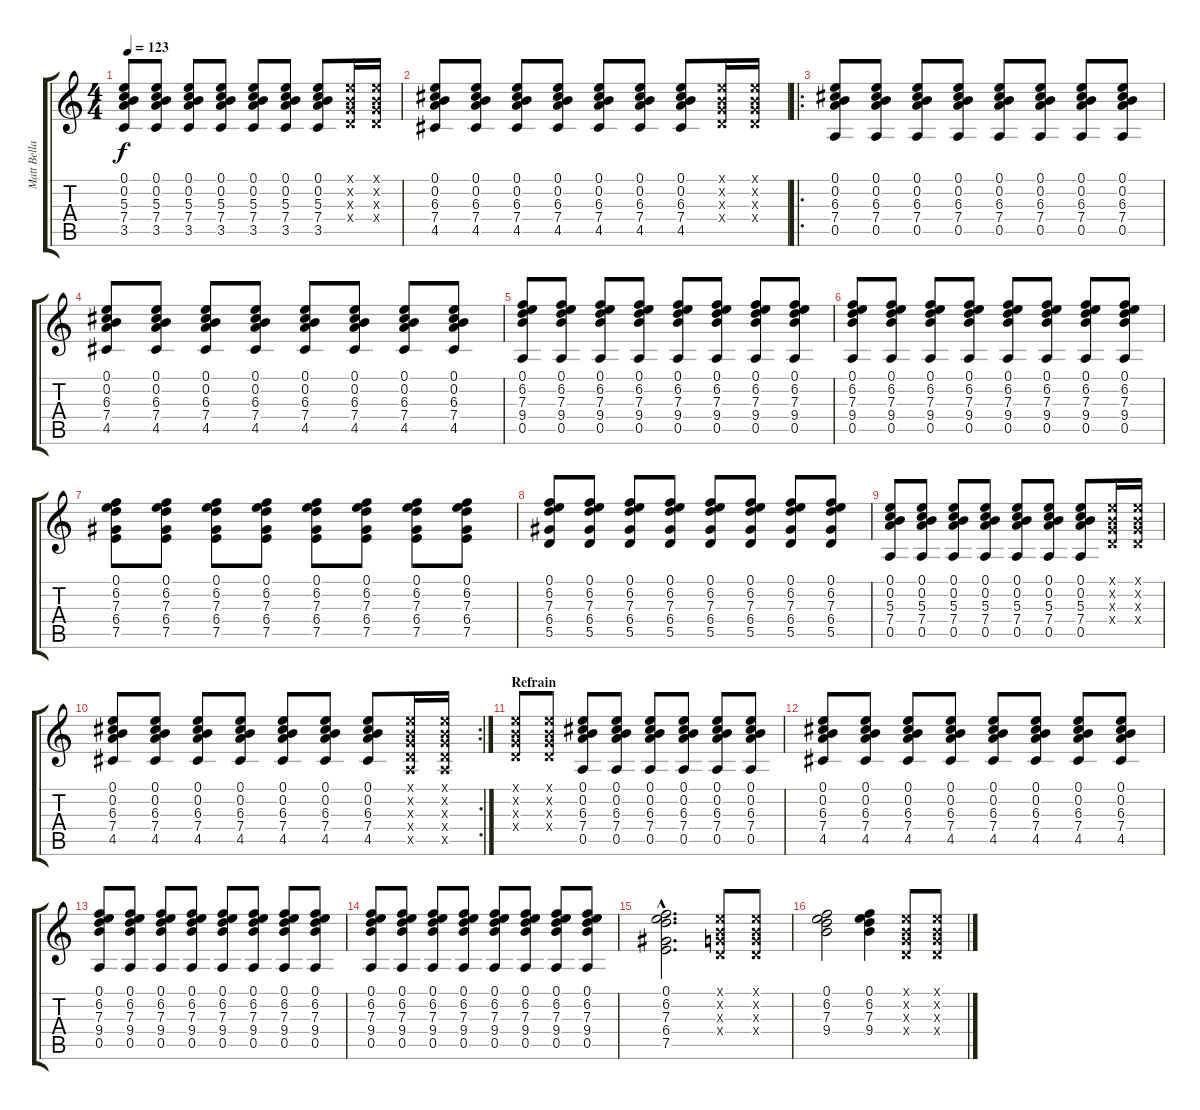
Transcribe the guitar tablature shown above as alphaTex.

\track ("Matt Bellamy" "Matt Bella") {instrument distortionguitar}
\staff {score tabs}
\tuning (E4 B3 G3 D3 A2 E2) {hide}
\ts (4 4)
\tempo 123
\clef g2
\ks c
(0.1 0.2 5.3 7.4 3.5).8{dy f volume 11} (0.1 0.2 5.3 7.4 3.5).8{volume 11} (0.1 0.2 5.3 7.4 3.5).8{volume 11} (0.1 0.2 5.3 7.4 3.5).8{volume 12} (0.1 0.2 5.3 7.4 3.5).8{volume 12} (0.1 0.2 5.3 7.4 3.5).8{volume 12} (0.1 0.2 5.3 7.4 3.5).8{volume 13} (0.1{x} 0.2{x} 0.3{x} 0.4{x}).16{volume 13} (0.1{x} 0.2{x} 0.3{x} 0.4{x}).16{volume 13} |
(0.1 0.2 6.3 7.4 4.5).8{volume 14} (0.1 0.2 6.3 7.4 4.5).8{volume 14} (0.1 0.2 6.3 7.4 4.5).8{volume 14} (0.1 0.2 6.3 7.4 4.5).8{volume 15} (0.1 0.2 6.3 7.4 4.5).8{volume 15} (0.1 0.2 6.3 7.4 4.5).8{volume 15} (0.1 0.2 6.3 7.4 4.5).8{volume 15} (0.1{x} 0.2{x} 0.3{x} 0.4{x}).16{volume 16} (0.1{x} 0.2{x} 0.3{x} 0.4{x}).16{volume 16} |
\ro
(0.1 0.2 6.3 7.4 0.5).8 (0.1 0.2 6.3 7.4 0.5).8 (0.1 0.2 6.3 7.4 0.5).8 (0.1 0.2 6.3 7.4 0.5).8 (0.1 0.2 6.3 7.4 0.5).8 (0.1 0.2 6.3 7.4 0.5).8 (0.1 0.2 6.3 7.4 0.5).8 (0.1 0.2 6.3 7.4 0.5).8 |
(0.1 0.2 6.3 7.4 4.5).8 (0.1 0.2 6.3 7.4 4.5).8 (0.1 0.2 6.3 7.4 4.5).8 (0.1 0.2 6.3 7.4 4.5).8 (0.1 0.2 6.3 7.4 4.5).8 (0.1 0.2 6.3 7.4 4.5).8 (0.1 0.2 6.3 7.4 4.5).8 (0.1 0.2 6.3 7.4 4.5).8 |
(0.1 6.2 7.3 9.4 0.5).8 (0.1 6.2 7.3 9.4 0.5).8 (0.1 6.2 7.3 9.4 0.5).8 (0.1 6.2 7.3 9.4 0.5).8 (0.1 6.2 7.3 9.4 0.5).8 (0.1 6.2 7.3 9.4 0.5).8 (0.1 6.2 7.3 9.4 0.5).8 (0.1 6.2 7.3 9.4 0.5).8 |
(0.1 6.2 7.3 9.4 0.5).8 (0.1 6.2 7.3 9.4 0.5).8 (0.1 6.2 7.3 9.4 0.5).8 (0.1 6.2 7.3 9.4 0.5).8 (0.1 6.2 7.3 9.4 0.5).8 (0.1 6.2 7.3 9.4 0.5).8 (0.1 6.2 7.3 9.4 0.5).8 (0.1 6.2 7.3 9.4 0.5).8 |
(0.1 6.2 7.3 6.4 7.5).8 (0.1 6.2 7.3 6.4 7.5).8 (0.1 6.2 7.3 6.4 7.5).8 (0.1 6.2 7.3 6.4 7.5).8 (0.1 6.2 7.3 6.4 7.5).8 (0.1 6.2 7.3 6.4 7.5).8 (0.1 6.2 7.3 6.4 7.5).8 (0.1 6.2 7.3 6.4 7.5).8 |
(0.1 6.2 7.3 6.4 5.5).8 (0.1 6.2 7.3 6.4 5.5).8 (0.1 6.2 7.3 6.4 5.5).8 (0.1 6.2 7.3 6.4 5.5).8 (0.1 6.2 7.3 6.4 5.5).8 (0.1 6.2 7.3 6.4 5.5).8 (0.1 6.2 7.3 6.4 5.5).8 (0.1 6.2 7.3 6.4 5.5).8 |
(0.1 0.2 5.3 7.4 0.5).8 (0.1 0.2 5.3 7.4 0.5).8 (0.1 0.2 5.3 7.4 0.5).8 (0.1 0.2 5.3 7.4 0.5).8 (0.1 0.2 5.3 7.4 0.5).8 (0.1 0.2 5.3 7.4 0.5).8 (0.1 0.2 5.3 7.4 0.5).8 (0.1{x} 0.2{x} 0.3{x} 0.4{x}).16 (0.1{x} 0.2{x} 0.3{x} 0.4{x}).16 |
\rc 2
(0.1 0.2 6.3 7.4 4.5).8 (0.1 0.2 6.3 7.4 4.5).8 (0.1 0.2 6.3 7.4 4.5).8 (0.1 0.2 6.3 7.4 4.5).8 (0.1 0.2 6.3 7.4 4.5).8 (0.1 0.2 6.3 7.4 4.5).8 (0.1 0.2 6.3 7.4 4.5).8 (0.1{x} 0.2{x} 0.3{x} 0.4{x} 0.5{x}).16 (0.1{x} 0.2{x} 0.3{x} 0.4{x} 0.5{x}).16 |
\section ("" "Refrain")
(0.1{x} 0.2{x} 0.3{x} 0.4{x}).8 (0.1{x} 0.2{x} 0.3{x} 0.4{x}).8 (0.1 0.2 6.3 7.4 0.5).8 (0.1 0.2 6.3 7.4 0.5).8 (0.1 0.2 6.3 7.4 0.5).8 (0.1 0.2 6.3 7.4 0.5).8 (0.1 0.2 6.3 7.4 0.5).8 (0.1 0.2 6.3 7.4 0.5).8 |
(0.1 0.2 6.3 7.4 4.5).8 (0.1 0.2 6.3 7.4 4.5).8 (0.1 0.2 6.3 7.4 4.5).8 (0.1 0.2 6.3 7.4 4.5).8 (0.1 0.2 6.3 7.4 4.5).8 (0.1 0.2 6.3 7.4 4.5).8 (0.1 0.2 6.3 7.4 4.5).8 (0.1 0.2 6.3 7.4 4.5).8 |
(0.1 6.2 7.3 9.4 0.5).8 (0.1 6.2 7.3 9.4 0.5).8 (0.1 6.2 7.3 9.4 0.5).8 (0.1 6.2 7.3 9.4 0.5).8 (0.1 6.2 7.3 9.4 0.5).8 (0.1 6.2 7.3 9.4 0.5).8 (0.1 6.2 7.3 9.4 0.5).8 (0.1 6.2 7.3 9.4 0.5).8 |
(0.1 6.2 7.3 9.4 0.5).8 (0.1 6.2 7.3 9.4 0.5).8 (0.1 6.2 7.3 9.4 0.5).8 (0.1 6.2 7.3 9.4 0.5).8 (0.1 6.2 7.3 9.4 0.5).8 (0.1 6.2 7.3 9.4 0.5).8 (0.1 6.2 7.3 9.4 0.5).8 (0.1 6.2 7.3 9.4 0.5).8 |
(0.1{hac} 6.2{hac} 7.3{hac} 6.4{hac} 7.5{hac}).2{d} (0.1{x} 0.2{x} 0.3{x} 0.4{x}).8 (0.1{x} 0.2{x} 0.3{x} 0.4{x}).8 |
(0.1 6.2 7.3 9.4).2 (0.1 6.2 7.3 9.4).4 (0.1{x} 0.2{x} 0.3{x} 0.4{x}).8 (0.1{x} 0.2{x} 0.3{x} 0.4{x}).8
